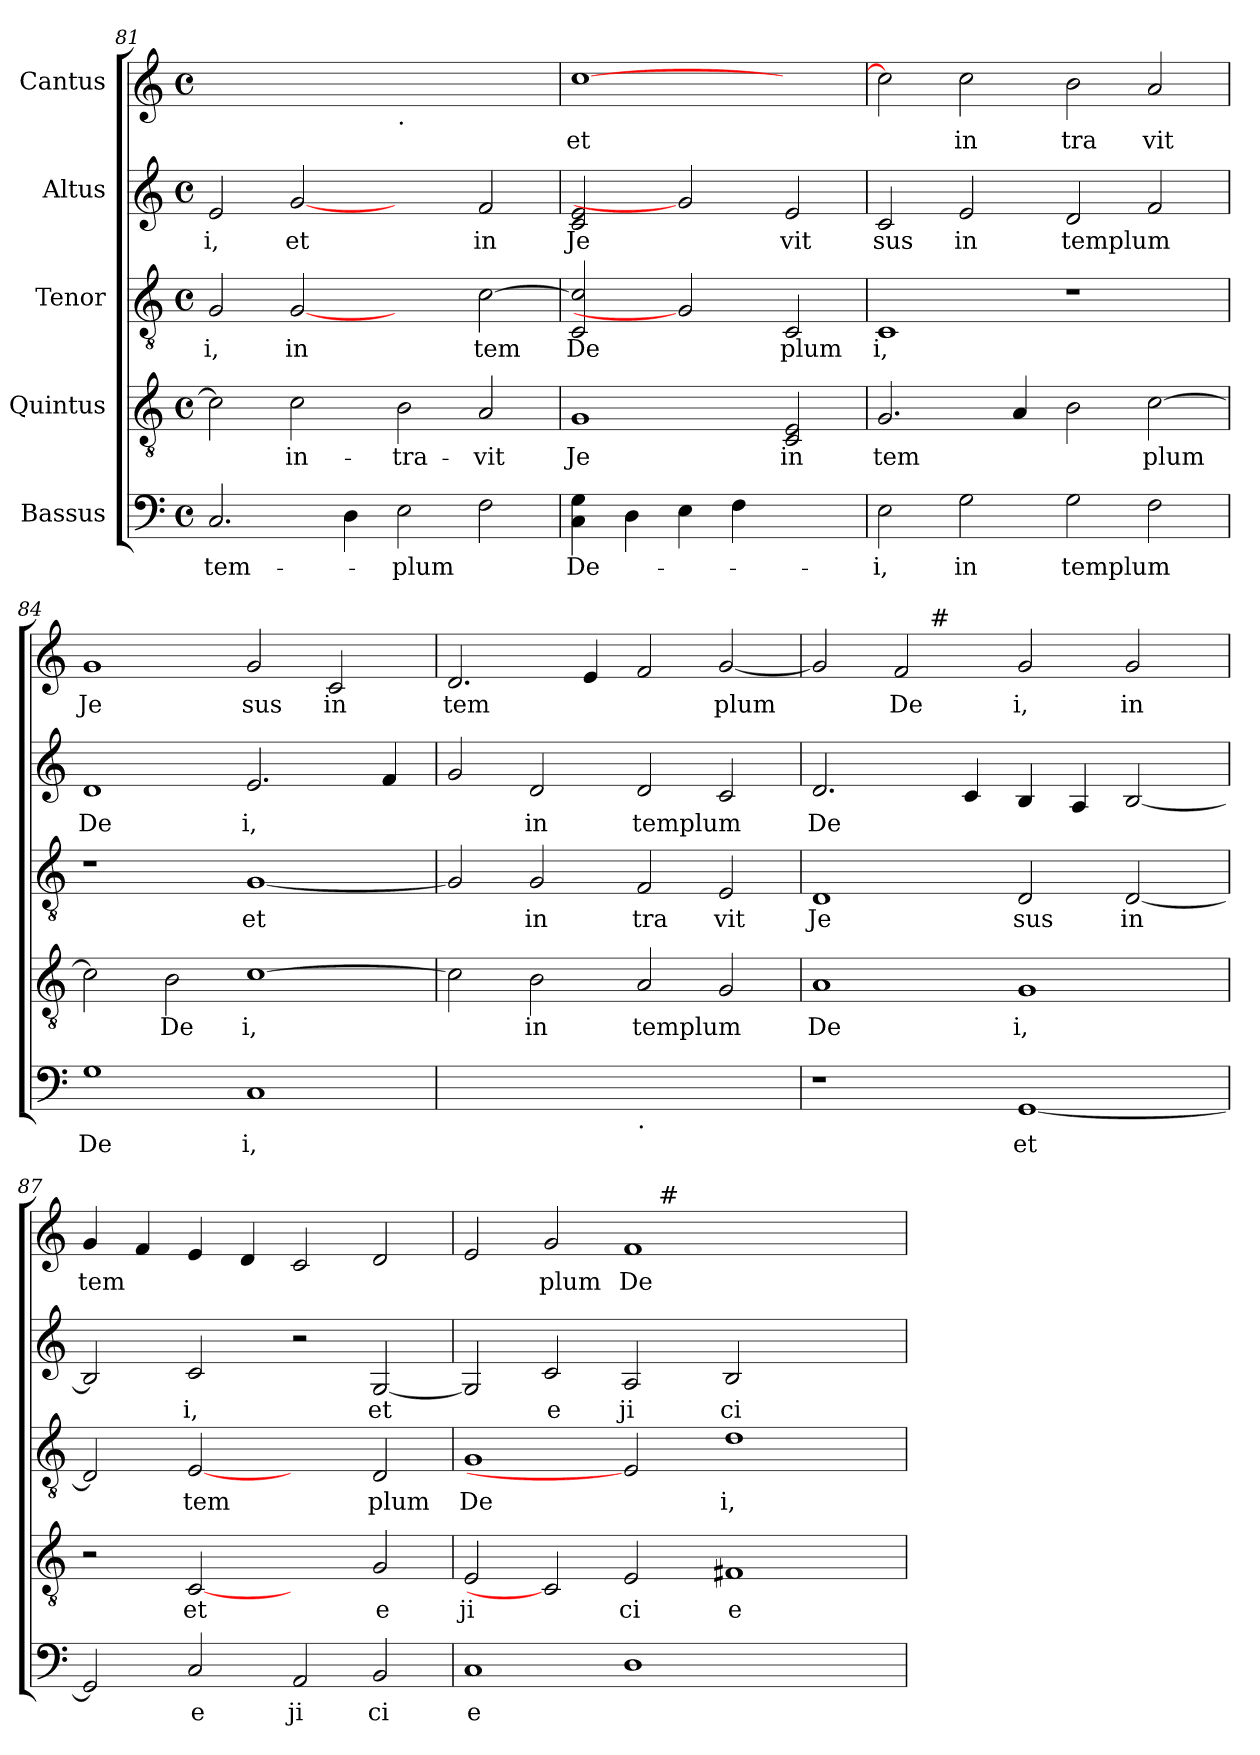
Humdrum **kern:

**kern	**text	**kern	**text	**kern	**text	**kern	**text	**kern	**text
*part5	*part5	*part4	*part4	*part3	*part3	*part2	*part2	*part1	*part1
*staff5	*staff5	*staff4	*staff4	*staff3	*staff3	*staff2	*staff2	*staff1	*staff1
*I"Bassus	*	*I"Quintus	*	*I"Tenor	*	*I"Altus	*	*I"Cantus	*
*clefF4	*	*clefGv2	*	*clefGv2	*	*clefG2	*	*clefG2	*
*k[]	*	*k[]	*	*k[]	*	*k[]	*	*k[]	*
*M4/4	*	*M4/4	*	*M4/4	*	*M4/4	*	*M4/4	*
*met(c)	*	*met(c)	*	*met(c)	*	*met(c)	*	*met(c)	*
=81	=81	=81	=81	=81	=81	=81	=81	=81	=81
!	!LO:LY:b	!	!	!	!LO:LY:b	!	!LO:LY:b	!	!
2.C/	tem-	2c\]	.	2G/	i,	2e/	i,	1ryy	.
!	!	!	!LO:LY:b	!	!LO:LY:b	!	!LO:LY:b	!	!
.	.	2c\	in-	[2G	in	[2g	et	.	.
4D\	.	.	.	.	.	.	.	.	.
!	!	!	!	!	!	!	!	!LO:TX:b:t=.	!
!	!LO:LY:b	!	!LO:LY:b	!	!	!	!	!	!
2E\	-plum	2B\	-tra-	2ryy	.	2ryy	.	1ryy	.
!	!	!	!LO:LY:b	!	!LO:LY:b	!	!LO:LY:b	!	!
2F\	.	2A/	-vit	[>2c\	tem	2f/	in	.	.
=82	=82	=82	=82	=82	=82	=82	=82	=82	=82
!	!LO:LY:b	!	!LO:LY:b	!	!LO:LY:b	!	!LO:LY:b	!	!LO:LY:b
4C 4G	De-	1G	Je	2C 2c]	De	2c 2e	Je	[<1cc	et
4D\	.	.	.	.	.	.	.	.	.
4E\	.	.	.	2G]	.	2g]	.	.	.
4F\	.	.	.	.	.	.	.	.	.
!	!	!	!LO:LY:b	!	!LO:LY:b	!	!LO:LY:b	!	!
2ryy	.	2C/ 2E/	in	2C/	plum	2e/	vit	2ryy	.
!!LO:LB:g=z
=83	=83	=83	=83	=83	=83	=83	=83	=83	=83
!	!LO:LY:b	!	!LO:LY:b	!	!LO:LY:b	!	!LO:LY:b	!	!
2E\	-i,	2.G/	tem	1C	i,	2c/	sus	2cc\]	.
!	!LO:LY:b	!	!	!	!	!	!LO:LY:b	!	!LO:LY:b
2G\	in	.	.	.	.	2e/	in	2cc\	in
.	.	4A/	.	.	.	.	.	.	.
!	!LO:LY:b	!	!	!	!	!	!LO:LY:b	!	!LO:LY:b
2G\	templum	2B\	.	1r	.	2d/	templum	2b\	tra
!	!	!	!LO:LY:b	!	!	!	!	!	!LO:LY:b
2F\	.	[>2c\	plum	.	.	2f/	.	2a/	vit
=84	=84	=84	=84	=84	=84	=84	=84	=84	=84
!	!LO:LY:b	!	!	!	!	!	!LO:LY:b	!	!LO:LY:b
1G	De	2c\]	.	1r	.	1d	De	1g	Je
!	!	!	!LO:LY:b	!	!	!	!	!	!
.	.	2B\	De	.	.	.	.	.	.
!	!LO:LY:b	!	!LO:LY:b	!	!LO:LY:b	!	!LO:LY:b	!	!LO:LY:b
1C	i,	[>1c	i,	[<1G	et	2.e/	i,	2g/	sus
!	!	!	!	!	!	!	!	!	!LO:LY:b
.	.	.	.	.	.	.	.	2c/	in
.	.	.	.	.	.	4f/	.	.	.
=85	=85	=85	=85	=85	=85	=85	=85	=85	=85
!	!	!	!	!	!	!	!	!	!LO:LY:b
1ryy	.	2c\]	.	2G/]	.	2g/	.	2.d/	tem
!	!	!	!LO:LY:b	!	!LO:LY:b	!	!LO:LY:b	!	!
.	.	2B\	in	2G/	in	2d/	in	.	.
.	.	.	.	.	.	.	.	4e/	.
!LO:TX:b:t=.	!	!	!	!	!	!	!	!	!
!	!	!	!LO:LY:b	!	!LO:LY:b	!	!LO:LY:b	!	!
1ryy	.	2A/	templum	2F/	tra	2d/	templum	2f/	.
!	!	!	!	!	!LO:LY:b	!	!	!	!LO:LY:b
.	.	2G/	.	2E/	vit	2c/	.	[<2g/	plum
=86	=86	=86	=86	=86	=86	=86	=86	=86	=86
!	!	!	!LO:LY:b	!	!LO:LY:b	!	!LO:LY:b	!	!
*	*	*	*	*	*	*	*	*^	*
1r	.	1A	De	1D	Je	2.d/	De	2g/]	2ryy	.
!	!	!	!	!	!	!	!	!	!	!LO:LY:b
.	.	.	.	.	.	.	.	2f/	8ryy	De
!	!	!	!	!	!	!	!	!	!LO:TX:a:t=#	!
.	.	.	.	.	.	.	.	.	1ryy	.
.	.	.	.	.	.	4c/	.	.	.	.
!	!LO:LY:b	!	!LO:LY:b	!	!LO:LY:b	!	!	!	!	!LO:LY:b
[<1GG	et	1G	i,	2D/	sus	4B/	.	2g/	.	i,
.	.	.	.	.	.	4A/	.	.	.	.
!	!	!	!	!	!LO:LY:b	!	!	!	!	!LO:LY:b
.	.	.	.	[<2D/	in	[<2B/	.	2g/	.	in
.	.	.	.	.	.	.	.	.	4.ryy	.
=87	=87	=87	=87	=87	=87	=87	=87	=87	=87	=87
!	!	!	!	!	!	!	!	!	!	!LO:LY:b
*	*	*	*	*	*	*	*	*v	*v	*
2GG/]	.	2r	.	2D/]	.	2B/]	.	4g/	tem
.	.	.	.	.	.	.	.	4f/	.
!	!LO:LY:b	!	!LO:LY:b	!	!LO:LY:b	!	!LO:LY:b	!	!
2C/	e	[2C	et	[2E	tem	2c/	i,	4e/	.
.	.	.	.	.	.	.	.	4d/	.
!	!LO:LY:b	!	!	!	!	!	!	!	!
2AA/	ji	2ryy	.	2ryy	.	2r	.	2c/	.
!	!LO:LY:b	!	!LO:LY:b	!	!LO:LY:b	!	!LO:LY:b	!	!
2BB/	ci	2G/	e	2D/	plum	[<2G/	et	2d/	.
=88	=88	=88	=88	=88	=88	=88	=88	=88	=88
!	!LO:LY:b	!	!LO:LY:b	!	!LO:LY:b	!	!	!	!
*	*	*	*	*	*	*	*	*^	*
1C	e	2E/	ji	1G	De	2G/]	.	2e/	1ryy	.
!	!	!	!	!	!	!	!LO:LY:b	!	!	!LO:LY:b
.	.	2C]	.	.	.	2c/	e	2g/	.	plum
!	!	!	!LO:LY:b	!	!	!	!LO:LY:b	!	!	!LO:LY:b
1D	.	2E/	ci	2E]	.	2A/	ji	1f	8ryy	De
!	!	!	!	!	!	!	!	!	!LO:TX:a:t=#	!
.	.	.	.	.	.	.	.	.	1ryy	.
!	!	!	!LO:LY:b	!	!LO:LY:b	!	!LO:LY:b	!	!	!
.	.	1F#X	e	1d	i,	2B/	ci	.	.	.
2ryy	.	.	.	.	.	2ryy	.	2ryy	.	.
.	.	.	.	.	.	.	.	.	4.ryy	.
*	*	*	*	*	*	*	*	*v	*v	*
=	=	=	=	=	=	=	=	=	=
*-	*-	*-	*-	*-	*-	*-	*-	*-	*-
